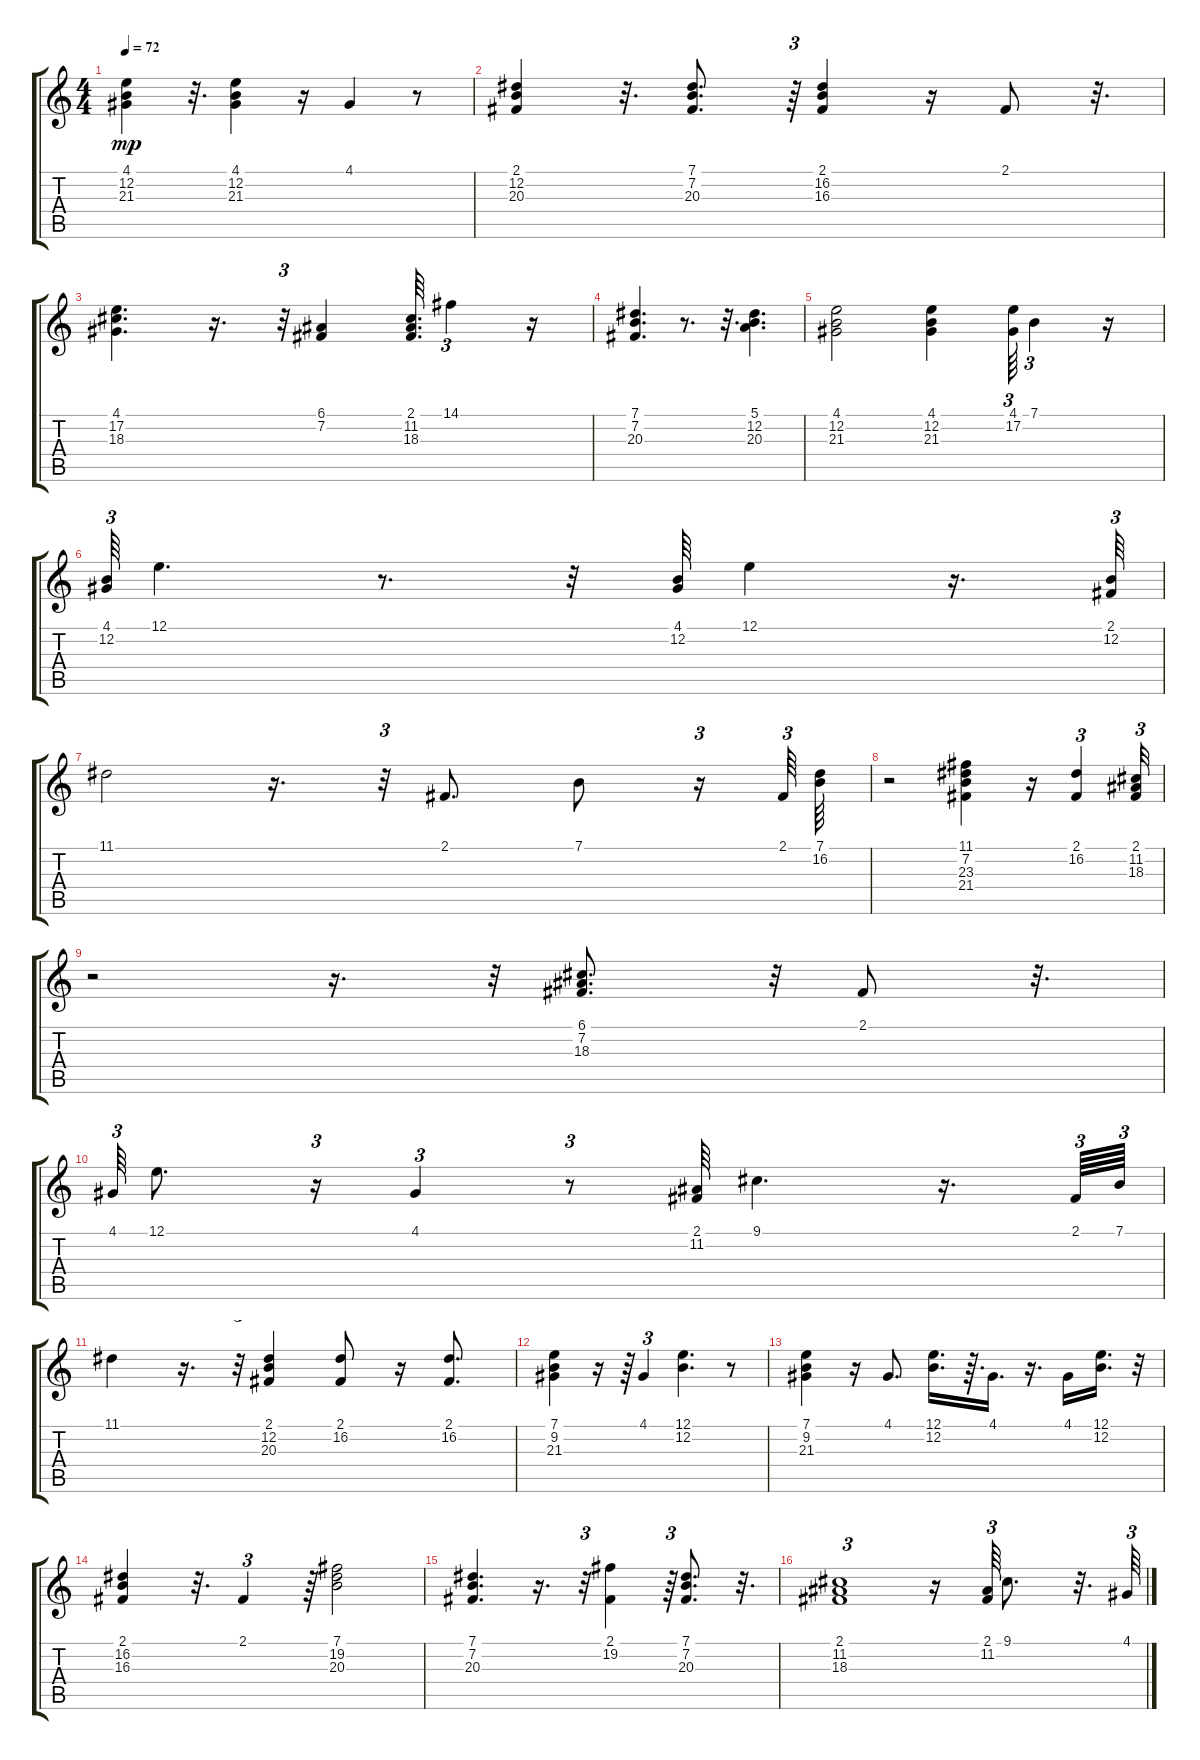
\track "" {instrument electricpiano1}
\staff {score tabs}
\tuning (E4 B3 G3 D3 A2 E2) {hide}
\ts (4 4)
\tempo 72
\clef g2
\ks c
(4.1 12.2 21.3).4{dy mp} r.32{d} (4.1 12.2 21.3).4 r.16 4.1.4 r.8 |
(2.1 12.2 20.3).4 r.32{d} (7.1 7.2 20.3).8{d} r.64{tu (3 2)} (2.1 16.2 16.3).4 r.16 2.1.8 r.32{d} |
(4.1 17.2 18.3).4{d} r.16{d} r.32{tu (3 2)} (6.1 7.2).4 (2.1 11.2 18.3).64{d} 14.1.4{tu (3 2)} r.16 |
(7.1 7.2 20.3).4{d} r.8{d} r.32{d} (5.1 12.2 20.3).4{d} |
(4.1 12.2 21.3).2 (4.1 12.2 21.3).4 (4.1 17.2).64{tu (3 2)} 7.1.4{tu (3 2)} r.16 |
(4.1 12.2).64{tu (3 2)} 12.1.4{d} r.8{d} r.32 (4.1 12.2).64 12.1.4 r.16{d} (2.1 12.2).64{tu (3 2)} |
11.1.2 r.16{d} r.32{tu (3 2)} 2.1.8{d} 7.1.8 r.16{tu (3 2)} 2.1.64{tu (3 2)} (7.1 16.2).64 |
r.2 (11.1 7.2 23.3 21.4).4 r.16 (2.1 16.2).4{tu (3 2)} (2.1 11.2 18.3).32{tu (3 2)} |
r.2 r.16{d} r.32{tu (3 2)} (6.1 7.2 18.3).8{d} r.32{tu (3 2)} 2.1.8 r.32{d} |
4.1.64{tu (3 2)} 12.1.8{d} r.16{tu (3 2)} 4.1.4{tu (3 2)} r.8{tu (3 2)} (2.1 11.2).64 9.1.4{d} r.16{d} 2.1.64{tu (3 2)} 7.1.64{tu (3 2)} |
11.1.4 r.16{d} r.32{tu (3 2)} (2.1 12.2 20.3).4 (2.1 16.2).8 r.16 (2.1 16.2).8{d} |
(7.1 9.2 21.3).4 r.16 r.64 4.1.4{tu (3 2)} (12.1 12.2).4{d} r.8 |
(7.1 9.2 21.3).4 r.16 4.1.8{d} (12.1 12.2).16{d} r.64{d} 4.1.16{d} r.16{d} 4.1.16 (12.1 12.2).16{d} r.32 |
(2.1 16.2 16.3).4 r.32{d} 2.1.4{tu (3 2)} r.64 (7.1 19.2 20.3).2 |
(7.1 7.2 20.3).4{d} r.16{d} r.32{tu (3 2)} (2.1 19.2).4 r.64{tu (3 2)} (7.1 7.2 20.3).8{d} r.32{d} |
(2.1 11.2 18.3).1{tu (3 2)} r.16 (2.1 11.2).64{tu (3 2)} 9.1.8{d} r.32{d} 4.1.64{tu (3 2)}
